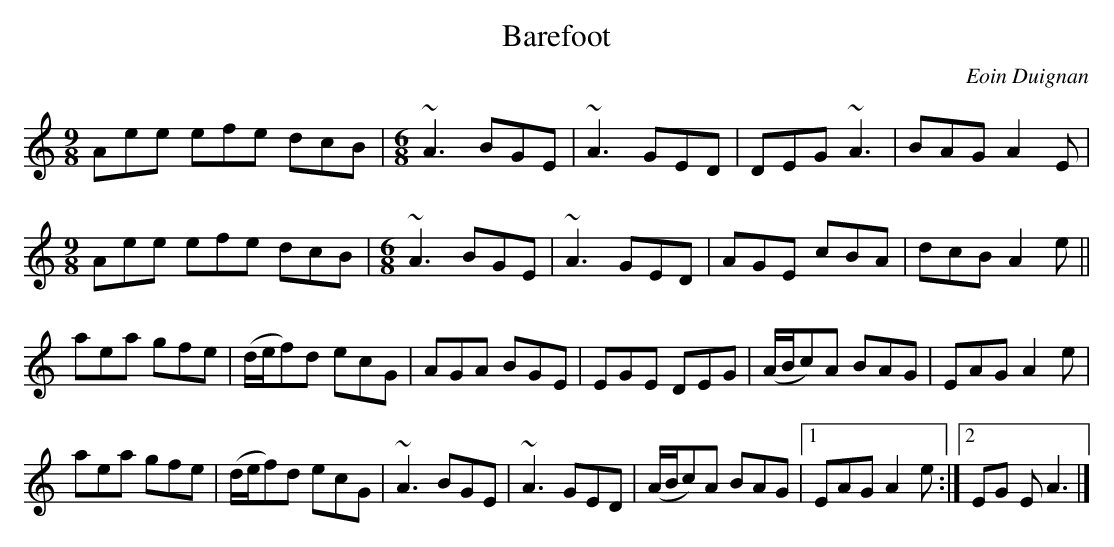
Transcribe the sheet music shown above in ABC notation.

X:1
T:Barefoot
C:Eoin Duignan
L:1/8
M:9/8
K:Amin
Aee efe dcB |[M:6/8] ~A3 BGE | ~A3 GED | DEG ~A3 | BAG A2 E |
[M:9/8]Aee efe dcB | [M:6/8] ~A3 BGE | ~A3 GED | AGE cBA | dcB A2 e ||
 aea gfe | (d/2e/2f)d ecG | AGA BGE | EGE DEG | (A/2B/2c)A BAG | EAG A2 e |
aea gfe | (d/2e/2f)d ecG | ~A3 BGE | ~A3 GED | (A/2B/2c)A BAG |1EAG A2 e :|2 EG E A3 |]
